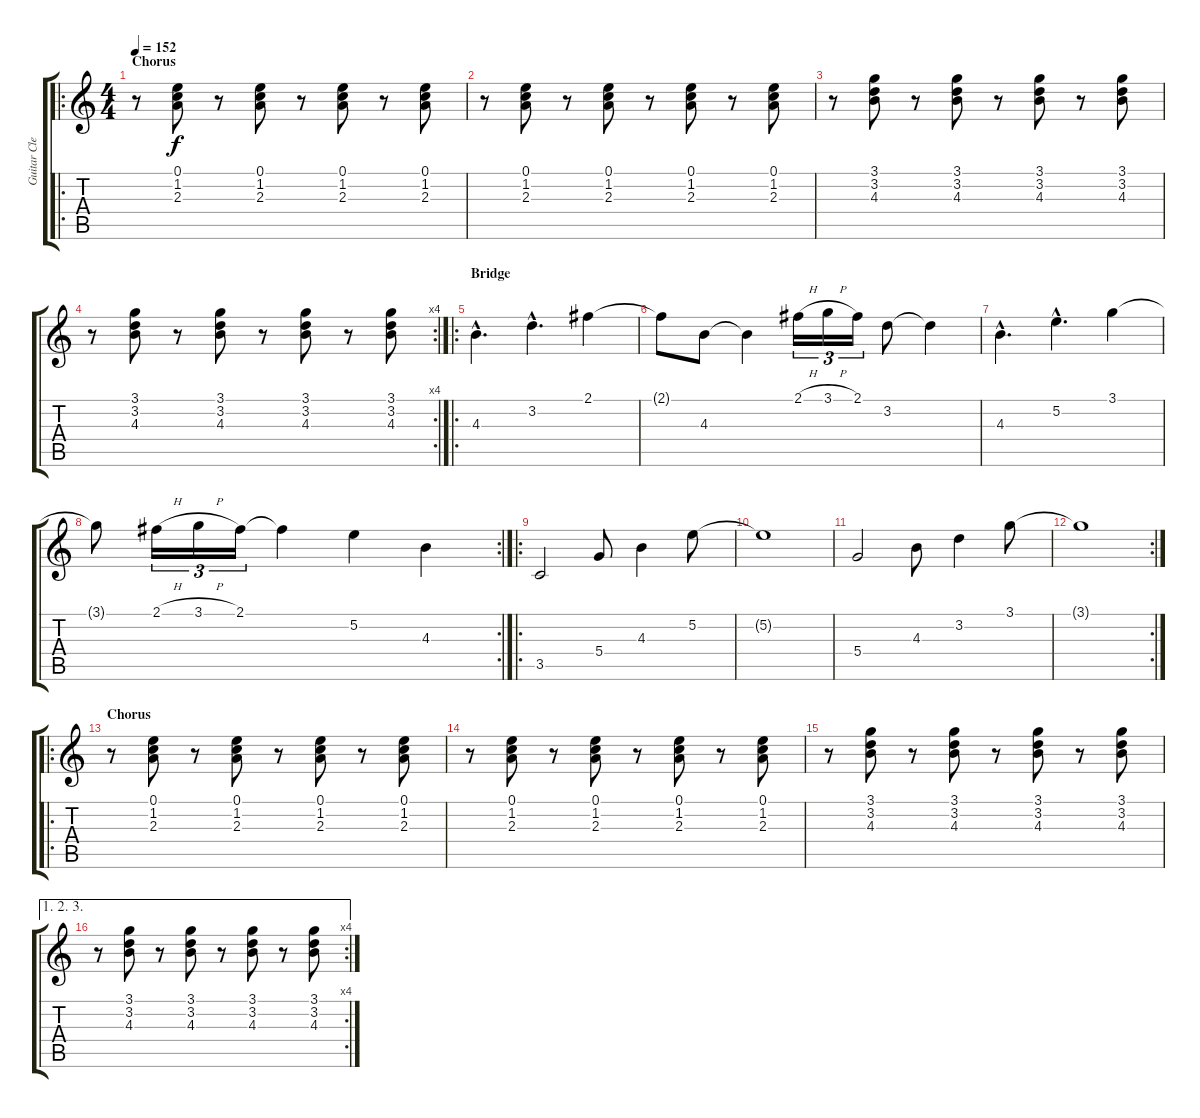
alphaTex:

\track ("Guitar Clean" "Guitar Cle") {instrument electricguitarclean}
\staff {score tabs}
\tuning (E4 B3 G3 D3 A2 E2) {hide}
\ro
\ts (4 4)
\section ("" "Chorus")
\tempo 152
\clef g2
\ks c
r.8{dy f} (0.1 1.2 2.3).8 r.8 (0.1 1.2 2.3).8 r.8 (0.1 1.2 2.3).8 r.8 (0.1 1.2 2.3).8 |
r.8 (0.1 1.2 2.3).8 r.8 (0.1 1.2 2.3).8 r.8 (0.1 1.2 2.3).8 r.8 (0.1 1.2 2.3).8 |
r.8 (3.1 3.2 4.3).8 r.8 (3.1 3.2 4.3).8 r.8 (3.1 3.2 4.3).8 r.8 (3.1 3.2 4.3).8 |
\rc 4
r.8 (3.1 3.2 4.3).8 r.8 (3.1 3.2 4.3).8 r.8 (3.1 3.2 4.3).8 r.8 (3.1 3.2 4.3).8 |
\ro
\section ("" "Bridge")
4.3{hac}.4{d} 3.2{hac}.4{d} 2.1.4 |
2.1{t}.8 4.3.8 4.3{t}.4 2.1{h}.16{tu (3 2)} 3.1{h}.16{tu (3 2)} 2.1.16{tu (3 2)} 3.2.8 3.2{t}.4 |
4.3{hac}.4{d} 5.2{hac}.4{d} 3.1.4 |
\rc 2
3.1{t}.8 2.1{h}.16{tu (3 2)} 3.1{h}.16{tu (3 2)} 2.1.16{tu (3 2)} 2.1{t}.4 5.2.4 4.3.4 |
\ro
3.5.2 5.4.8 4.3.4 5.2.8 |
5.2{t}.1 |
5.4.2 4.3.8 3.2.4 3.1.8 |
\rc 2
3.1{t}.1 |
\ro
\section ("" "Chorus")
r.8 (0.1 1.2 2.3).8 r.8 (0.1 1.2 2.3).8 r.8 (0.1 1.2 2.3).8 r.8 (0.1 1.2 2.3).8 |
r.8 (0.1 1.2 2.3).8 r.8 (0.1 1.2 2.3).8 r.8 (0.1 1.2 2.3).8 r.8 (0.1 1.2 2.3).8 |
r.8 (3.1 3.2 4.3).8 r.8 (3.1 3.2 4.3).8 r.8 (3.1 3.2 4.3).8 r.8 (3.1 3.2 4.3).8 |
\ae (1 2 3)
\rc 4
r.8 (3.1 3.2 4.3).8 r.8 (3.1 3.2 4.3).8 r.8 (3.1 3.2 4.3).8 r.8 (3.1 3.2 4.3).8
